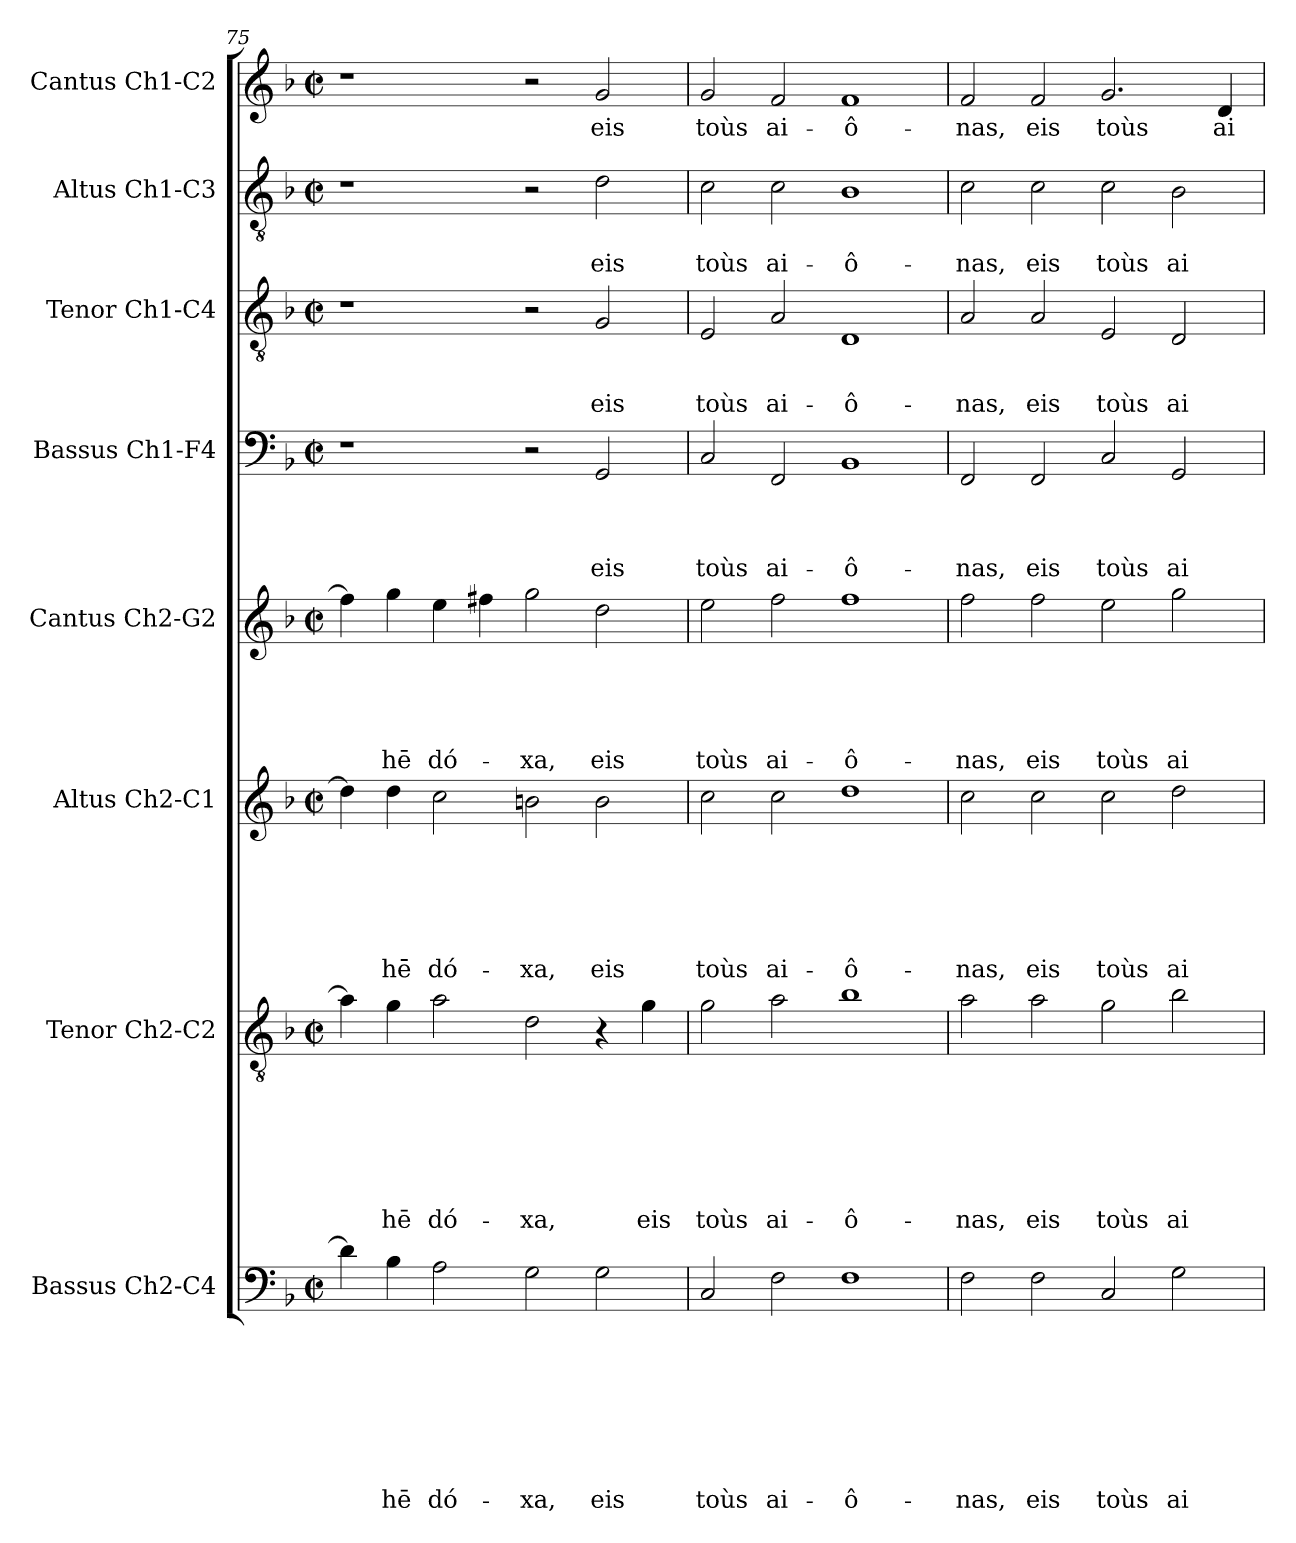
**kern	**text	**text	**text	**text	**text	**text	**text	**text	**kern	**text	**text	**text	**text	**text	**text	**text	**kern	**text	**text	**text	**text	**text	**text	**kern	**text	**text	**text	**text	**text	**kern	**text	**text	**text	**text	**kern	**text	**text	**text	**kern	**text	**text	**kern	**text
*part8	*part8	*part8	*part8	*part8	*part8	*part8	*part8	*part8	*part7	*part7	*part7	*part7	*part7	*part7	*part7	*part7	*part6	*part6	*part6	*part6	*part6	*part6	*part6	*part5	*part5	*part5	*part5	*part5	*part5	*part4	*part4	*part4	*part4	*part4	*part3	*part3	*part3	*part3	*part2	*part2	*part2	*part1	*part1
*staff8	*staff8	*staff8	*staff8	*staff8	*staff8	*staff8	*staff8	*staff8	*staff7	*staff7	*staff7	*staff7	*staff7	*staff7	*staff7	*staff7	*staff6	*staff6	*staff6	*staff6	*staff6	*staff6	*staff6	*staff5	*staff5	*staff5	*staff5	*staff5	*staff5	*staff4	*staff4	*staff4	*staff4	*staff4	*staff3	*staff3	*staff3	*staff3	*staff2	*staff2	*staff2	*staff1	*staff1
*I"Bassus Ch2-C4	*	*	*	*	*	*	*	*	*I"Tenor Ch2-C2	*	*	*	*	*	*	*	*I"Altus Ch2-C1	*	*	*	*	*	*	*I"Cantus Ch2-G2	*	*	*	*	*	*I"Bassus Ch1-F4	*	*	*	*	*I"Tenor Ch1-C4	*	*	*	*I"Altus Ch1-C3	*	*	*I"Cantus Ch1-C2	*
*I'B2	*	*	*	*	*	*	*	*	*I'T2	*	*	*	*	*	*	*	*I'A2	*	*	*	*	*	*	*I'C2	*	*	*	*	*	*I'B	*	*	*	*	*I'T	*	*	*	*I'A	*	*	*I'C	*
*clefF4	*	*	*	*	*	*	*	*	*clefGv2	*	*	*	*	*	*	*	*clefG2	*	*	*	*	*	*	*clefG2	*	*	*	*	*	*clefF4	*	*	*	*	*clefGv2	*	*	*	*clefGv2	*	*	*clefG2	*
*k[b-]	*	*	*	*	*	*	*	*	*k[b-]	*	*	*	*	*	*	*	*k[b-]	*	*	*	*	*	*	*k[b-]	*	*	*	*	*	*k[b-]	*	*	*	*	*k[b-]	*	*	*	*k[b-]	*	*	*k[b-]	*
*F:	*	*	*	*	*	*	*	*	*F:	*	*	*	*	*	*	*	*F:	*	*	*	*	*	*	*F:	*	*	*	*	*	*F:	*	*	*	*	*F:	*	*	*	*F:	*	*	*F:	*
*M2/2	*	*	*	*	*	*	*	*	*M2/2	*	*	*	*	*	*	*	*M2/2	*	*	*	*	*	*	*M2/2	*	*	*	*	*	*M2/2	*	*	*	*	*M2/2	*	*	*	*M2/2	*	*	*M2/2	*
*met(c|)	*	*	*	*	*	*	*	*	*met(c|)	*	*	*	*	*	*	*	*met(c|)	*	*	*	*	*	*	*met(c|)	*	*	*	*	*	*met(c|)	*	*	*	*	*met(c|)	*	*	*	*met(c|)	*	*	*met(c|)	*
=75	=75	=75	=75	=75	=75	=75	=75	=75	=75	=75	=75	=75	=75	=75	=75	=75	=75	=75	=75	=75	=75	=75	=75	=75	=75	=75	=75	=75	=75	=75	=75	=75	=75	=75	=75	=75	=75	=75	=75	=75	=75	=75	=75
4d\]	.	.	.	.	.	.	.	.	4a\]	.	.	.	.	.	.	.	4dd\]	.	.	.	.	.	.	4ff#\]	.	.	.	.	.	1r	.	.	.	.	1r	.	.	.	1r	.	.	1r	.
!	!	!	!	!	!	!	!	!LO:LY:b	!	!	!	!	!	!	!	!LO:LY:b	!	!	!	!	!	!	!LO:LY:b	!	!	!	!	!	!LO:LY:b	!	!	!	!	!	!	!	!	!	!	!	!	!	!
4B-\	.	.	.	.	.	.	.	hē	4g\	.	.	.	.	.	.	hē	4dd\	.	.	.	.	.	hē	4gg\	.	.	.	.	hē	.	.	.	.	.	.	.	.	.	.	.	.	.	.
!	!	!	!	!	!	!	!	!LO:LY:b	!	!	!	!	!	!	!	!LO:LY:b	!	!	!	!	!	!	!LO:LY:b	!	!	!	!	!	!LO:LY:b	!	!	!	!	!	!	!	!	!	!	!	!	!	!
2A\	.	.	.	.	.	.	.	dó-	2a\	.	.	.	.	.	.	dó-	2cc\	.	.	.	.	.	dó-	4ee\	.	.	.	.	dó-	.	.	.	.	.	.	.	.	.	.	.	.	.	.
.	.	.	.	.	.	.	.	.	.	.	.	.	.	.	.	.	.	.	.	.	.	.	.	4ff#X\	.	.	.	.	.	.	.	.	.	.	.	.	.	.	.	.	.	.	.
!	!	!	!	!	!	!	!	!LO:LY:b	!	!	!	!	!	!	!	!LO:LY:b	!	!	!	!	!	!	!LO:LY:b	!	!	!	!	!	!LO:LY:b	!	!	!	!	!	!	!	!	!	!	!	!	!	!
2G\	.	.	.	.	.	.	.	-xa,	2d\	.	.	.	.	.	.	-xa,	2bn\	.	.	.	.	.	-xa,	2gg\	.	.	.	.	-xa,	2r	.	.	.	.	2r	.	.	.	2r	.	.	2r	.
!	!	!	!	!	!	!	!	!LO:LY:b	!	!	!	!	!	!	!	!	!	!	!	!	!	!	!LO:LY:b	!	!	!	!	!	!LO:LY:b	!	!	!	!	!LO:LY:b	!	!	!	!LO:LY:b	!	!	!LO:LY:b	!	!LO:LY:b
2G\	.	.	.	.	.	.	.	eis	4r	.	.	.	.	.	.	.	2b\	.	.	.	.	.	eis	2dd\	.	.	.	.	eis	2GG/	.	.	.	eis	2G/	.	.	eis	2d\	.	eis	2g/	eis
!	!	!	!	!	!	!	!	!	!	!	!	!	!	!	!	!LO:LY:b	!	!	!	!	!	!	!	!	!	!	!	!	!	!	!	!	!	!	!	!	!	!	!	!	!	!	!
.	.	.	.	.	.	.	.	.	4g\	.	.	.	.	.	.	eis	.	.	.	.	.	.	.	.	.	.	.	.	.	.	.	.	.	.	.	.	.	.	.	.	.	.	.
!!LO:LB:g=z
=76	=76	=76	=76	=76	=76	=76	=76	=76	=76	=76	=76	=76	=76	=76	=76	=76	=76	=76	=76	=76	=76	=76	=76	=76	=76	=76	=76	=76	=76	=76	=76	=76	=76	=76	=76	=76	=76	=76	=76	=76	=76	=76	=76
!	!	!	!	!	!	!	!	!LO:LY:b	!	!	!	!	!	!	!	!LO:LY:b	!	!	!	!	!	!	!LO:LY:b	!	!	!	!	!	!LO:LY:b	!	!	!	!	!LO:LY:b	!	!	!	!LO:LY:b	!	!	!LO:LY:b	!	!LO:LY:b
2C/	.	.	.	.	.	.	.	toùs	2g\	.	.	.	.	.	.	toùs	2cc\	.	.	.	.	.	toùs	2ee\	.	.	.	.	toùs	2C/	.	.	.	toùs	2E/	.	.	toùs	2c\	.	toùs	2g/	toùs
!	!	!	!	!	!	!	!	!LO:LY:b	!	!	!	!	!	!	!	!LO:LY:b	!	!	!	!	!	!	!LO:LY:b	!	!	!	!	!	!LO:LY:b	!	!	!	!	!LO:LY:b	!	!	!	!LO:LY:b	!	!	!LO:LY:b	!	!LO:LY:b
2F\	.	.	.	.	.	.	.	ai-	2a\	.	.	.	.	.	.	ai-	2cc\	.	.	.	.	.	ai-	2ff\	.	.	.	.	ai-	2FF/	.	.	.	ai-	2A/	.	.	ai-	2c\	.	ai-	2f/	ai-
!	!	!	!	!	!	!	!	!LO:LY:b	!	!	!	!	!	!	!	!LO:LY:b	!	!	!	!	!	!	!LO:LY:b	!	!	!	!	!	!LO:LY:b	!	!	!	!	!LO:LY:b	!	!	!	!LO:LY:b	!	!	!LO:LY:b	!	!LO:LY:b
1F	.	.	.	.	.	.	.	-ô-	1b-	.	.	.	.	.	.	-ô-	1dd	.	.	.	.	.	-ô-	1ff	.	.	.	.	-ô-	1BB-	.	.	.	-ô-	1D	.	.	-ô-	1B-	.	-ô-	1f	-ô-
=77	=77	=77	=77	=77	=77	=77	=77	=77	=77	=77	=77	=77	=77	=77	=77	=77	=77	=77	=77	=77	=77	=77	=77	=77	=77	=77	=77	=77	=77	=77	=77	=77	=77	=77	=77	=77	=77	=77	=77	=77	=77	=77	=77
!	!	!	!	!	!	!	!	!LO:LY:b	!	!	!	!	!	!	!	!LO:LY:b	!	!	!	!	!	!	!LO:LY:b	!	!	!	!	!	!LO:LY:b	!	!	!	!	!LO:LY:b	!	!	!	!LO:LY:b	!	!	!LO:LY:b	!	!LO:LY:b
2F\	.	.	.	.	.	.	.	-nas,	2a\	.	.	.	.	.	.	-nas,	2cc\	.	.	.	.	.	-nas,	2ff\	.	.	.	.	-nas,	2FF/	.	.	.	-nas,	2A/	.	.	-nas,	2c\	.	-nas,	2f/	-nas,
!	!	!	!	!	!	!	!	!LO:LY:b	!	!	!	!	!	!	!	!LO:LY:b	!	!	!	!	!	!	!LO:LY:b	!	!	!	!	!	!LO:LY:b	!	!	!	!	!LO:LY:b	!	!	!	!LO:LY:b	!	!	!LO:LY:b	!	!LO:LY:b
2F\	.	.	.	.	.	.	.	eis	2a\	.	.	.	.	.	.	eis	2cc\	.	.	.	.	.	eis	2ff\	.	.	.	.	eis	2FF/	.	.	.	eis	2A/	.	.	eis	2c\	.	eis	2f/	eis
!	!	!	!	!	!	!	!	!LO:LY:b	!	!	!	!	!	!	!	!LO:LY:b	!	!	!	!	!	!	!LO:LY:b	!	!	!	!	!	!LO:LY:b	!	!	!	!	!LO:LY:b	!	!	!	!LO:LY:b	!	!	!LO:LY:b	!	!LO:LY:b
2C/	.	.	.	.	.	.	.	toùs	2g\	.	.	.	.	.	.	toùs	2cc\	.	.	.	.	.	toùs	2ee\	.	.	.	.	toùs	2C/	.	.	.	toùs	2E/	.	.	toùs	2c\	.	toùs	2.g/	toùs
!	!	!	!	!	!	!	!	!LO:LY:b	!	!	!	!	!	!	!	!LO:LY:b	!	!	!	!	!	!	!LO:LY:b	!	!	!	!	!	!LO:LY:b	!	!	!	!	!LO:LY:b	!	!	!	!LO:LY:b	!	!	!LO:LY:b	!	!
2G\	.	.	.	.	.	.	.	ai-	2b-\	.	.	.	.	.	.	ai-	2dd\	.	.	.	.	.	ai-	2gg\	.	.	.	.	ai-	2GG/	.	.	.	ai-	2D/	.	.	ai-	2B-\	.	ai-	.	.
!	!	!	!	!	!	!	!	!	!	!	!	!	!	!	!	!	!	!	!	!	!	!	!	!	!	!	!	!	!	!	!	!	!	!	!	!	!	!	!	!	!	!	!LO:LY:b
.	.	.	.	.	.	.	.	.	.	.	.	.	.	.	.	.	.	.	.	.	.	.	.	.	.	.	.	.	.	.	.	.	.	.	.	.	.	.	.	.	.	4d/	ai-
=	=	=	=	=	=	=	=	=	=	=	=	=	=	=	=	=	=	=	=	=	=	=	=	=	=	=	=	=	=	=	=	=	=	=	=	=	=	=	=	=	=	=	=
*-	*-	*-	*-	*-	*-	*-	*-	*-	*-	*-	*-	*-	*-	*-	*-	*-	*-	*-	*-	*-	*-	*-	*-	*-	*-	*-	*-	*-	*-	*-	*-	*-	*-	*-	*-	*-	*-	*-	*-	*-	*-	*-	*-
